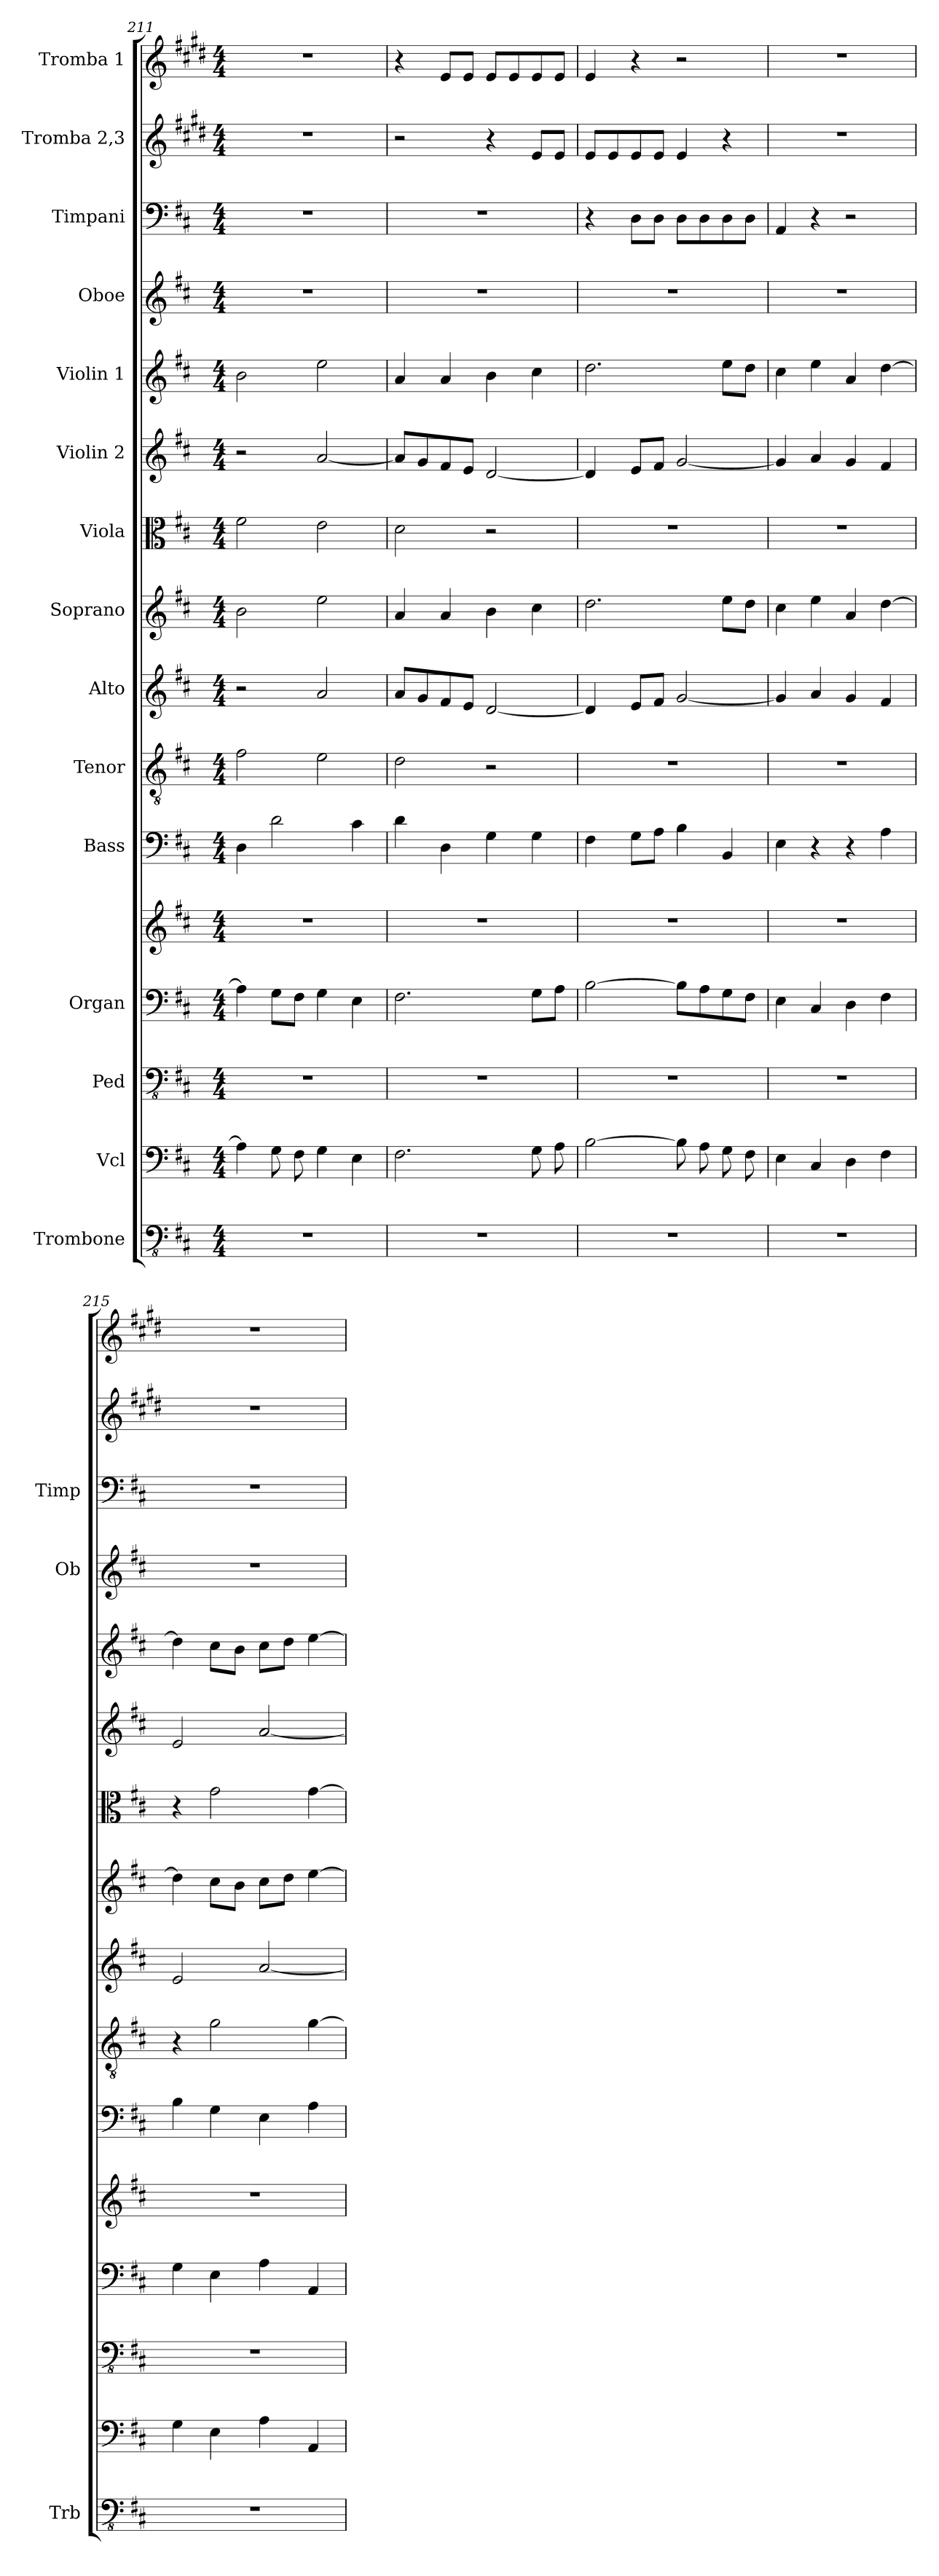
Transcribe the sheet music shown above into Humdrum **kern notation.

**kern	**kern	**kern	**kern	**kern	**kern	**kern	**kern	**kern	**kern	**kern	**kern	**kern	**kern	**kern	**kern
*part15	*part14	*part13	*part12	*part12	*part11	*part10	*part9	*part8	*part7	*part6	*part5	*part4	*part3	*part2	*part1
*staff16	*staff15	*staff14	*staff13	*staff12	*staff11	*staff10	*staff9	*staff8	*staff7	*staff6	*staff5	*staff4	*staff3	*staff2	*staff1
*I"Trombone	*I"Vcl	*I"Ped	*I"Organ	*	*I"Bass	*I"Tenor	*I"Alto	*I"Soprano	*I"Viola	*I"Violin 2	*I"Violin 1	*I"Oboe	*I"Timpani	*I"Tromba 2,3	*I"Tromba 1
*I'Trb	*	*	*	*	*	*	*	*	*	*	*	*I'Ob	*I'Timp	*	*
*clefFv4	*clefF4	*clefFv4	*clefF4	*clefG2	*clefF4	*clefGv2	*clefG2	*clefG2	*clefC3	*clefG2	*clefG2	*clefG2	*clefF4	*clefG2	*clefG2
*	*	*	*	*	*	*	*	*	*	*	*	*	*	*ITrd1c2	*ITrd1c2
*k[f#c#]	*k[f#c#]	*k[f#c#]	*k[f#c#]	*k[f#c#]	*k[f#c#]	*k[f#c#]	*k[f#c#]	*k[f#c#]	*k[f#c#]	*k[f#c#]	*k[f#c#]	*k[f#c#]	*k[f#c#]	*k[f#c#]	*k[f#c#]
*M4/4	*M4/4	*M4/4	*M4/4	*M4/4	*M4/4	*M4/4	*M4/4	*M4/4	*M4/4	*M4/4	*M4/4	*M4/4	*M4/4	*M4/4	*M4/4
=211	=211	=211	=211	=211	=211	=211	=211	=211	=211	=211	=211	=211	=211	=211	=211
1r	4A\]	1r	4A\]	1r	4D\	2f#\	2r	2b\	2f#\	2r	2b\	1r	1r	1r	1r
.	8G\	.	8G\L	.	2d\	.	.	.	.	.	.	.	.	.	.
.	8F#\	.	8F#\J	.	.	.	.	.	.	.	.	.	.	.	.
.	4G\	.	4G\	.	.	2e\	2a/	2ee\	2e\	[2a/	2ee\	.	.	.	.
.	4E\	.	4E\	.	4c#\	.	.	.	.	.	.	.	.	.	.
=212	=212	=212	=212	=212	=212	=212	=212	=212	=212	=212	=212	=212	=212	=212	=212
1r	2.F#\	1r	2.F#\	1r	4d\	2d\	8a/L	4a/	2d\	8a/L]	4a/	1r	1r	2r	4r
.	.	.	.	.	.	.	8g/	.	.	8g/	.	.	.	.	.
.	.	.	.	.	4D\	.	8f#/	4a/	.	8f#/	4a/	.	.	.	8d/L
.	.	.	.	.	.	.	8e/J	.	.	8e/J	.	.	.	.	8d/J
.	.	.	.	.	4G\	2r	[2d/	4b\	2r	[2d/	4b\	.	.	4r	8d/L
.	.	.	.	.	.	.	.	.	.	.	.	.	.	.	8d/
.	8G\	.	8G\L	.	4G\	.	.	4cc#\	.	.	4cc#\	.	.	8d/L	8d/
.	8A\	.	8A\J	.	.	.	.	.	.	.	.	.	.	8d/J	8d/J
=213	=213	=213	=213	=213	=213	=213	=213	=213	=213	=213	=213	=213	=213	=213	=213
1r	[2B\	1r	[2B\	1r	4F#\	1r	4d/]	2.dd\	1r	4d/]	2.dd\	1r	4r	8d/L	4d/
.	.	.	.	.	.	.	.	.	.	.	.	.	.	8d/	.
.	.	.	.	.	8G\L	.	8e/L	.	.	8e/L	.	.	8D\L	8d/	4r
.	.	.	.	.	8A\J	.	8f#/J	.	.	8f#/J	.	.	8D\J	8d/J	.
.	8B\]	.	8B\L]	.	4B\	.	[2g/	.	.	[2g/	.	.	8D\L	4d/	2r
.	8A\	.	8A\	.	.	.	.	.	.	.	.	.	8D\	.	.
.	8G\	.	8G\	.	4BB/	.	.	8ee\L	.	.	8ee\L	.	8D\	4r	.
.	8F#\	.	8F#\J	.	.	.	.	8dd\J	.	.	8dd\J	.	8D\J	.	.
=214	=214	=214	=214	=214	=214	=214	=214	=214	=214	=214	=214	=214	=214	=214	=214
1r	4E\	1r	4E\	1r	4E\	1r	4g/]	4cc#\	1r	4g/]	4cc#\	1r	4AA/	1r	1r
.	4C#/	.	4C#/	.	4r	.	4a/	4ee\	.	4a/	4ee\	.	4r	.	.
.	4D\	.	4D\	.	4r	.	4g/	4a/	.	4g/	4a/	.	2r	.	.
.	4F#\	.	4F#\	.	4A\	.	4f#/	[4dd\	.	4f#/	[4dd\	.	.	.	.
!!LO:PB:g=z
=215	=215	=215	=215	=215	=215	=215	=215	=215	=215	=215	=215	=215	=215	=215	=215
1r	4G\	1r	4G\	1r	4B\	4r	2e/	4dd\]	4r	2e/	4dd\]	1r	1r	1r	1r
.	4E\	.	4E\	.	4G\	2g\	.	8cc#\L	2g\	.	8cc#\L	.	.	.	.
.	.	.	.	.	.	.	.	8b\J	.	.	8b\J	.	.	.	.
.	4A\	.	4A\	.	4E\	.	[2a/	8cc#\L	.	[2a/	8cc#\L	.	.	.	.
.	.	.	.	.	.	.	.	8dd\J	.	.	8dd\J	.	.	.	.
.	4AA/	.	4AA/	.	4A\	[4g\	.	[4ee\	[4g\	.	[4ee\	.	.	.	.
=	=	=	=	=	=	=	=	=	=	=	=	=	=	=	=
*-	*-	*-	*-	*-	*-	*-	*-	*-	*-	*-	*-	*-	*-	*-	*-
